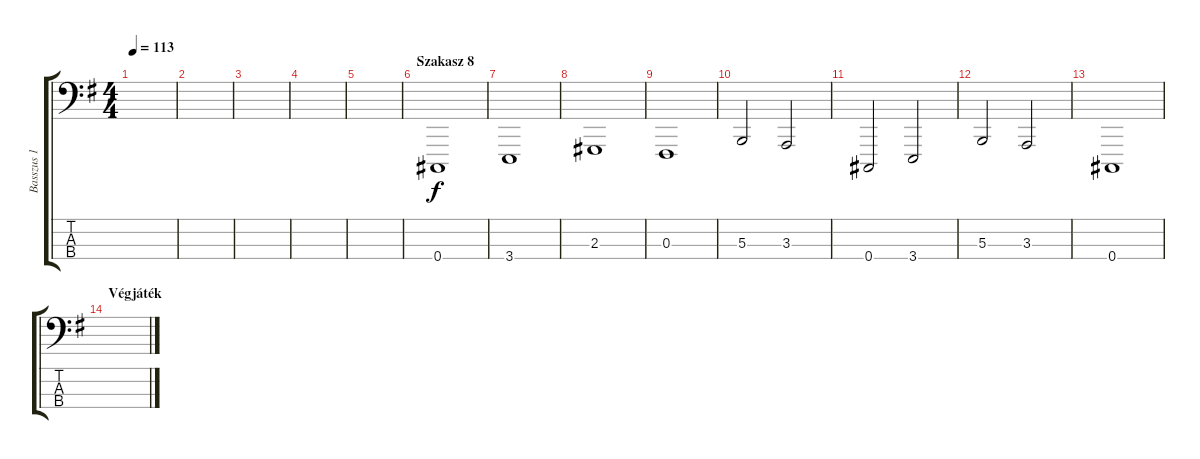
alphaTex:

\track ("Basszus 1 Csello" "Basszus 1 ") {instrument cello}
\staff {score tabs}
\tuning (E2 B1 Gb1 Db1) {hide}
\ts (4 4)
\tempo 113
\clef f4
\ks g
|
|
|
|
|
\section ("" "Szakasz 8")
0.4.1 |
3.4.1 |
2.3.1 |
0.3.1 |
5.3.2 3.3.2 |
0.4.2 3.4.2 |
5.3.2 3.3.2 |
0.4.1 |
\section ("" "Végjáték")
